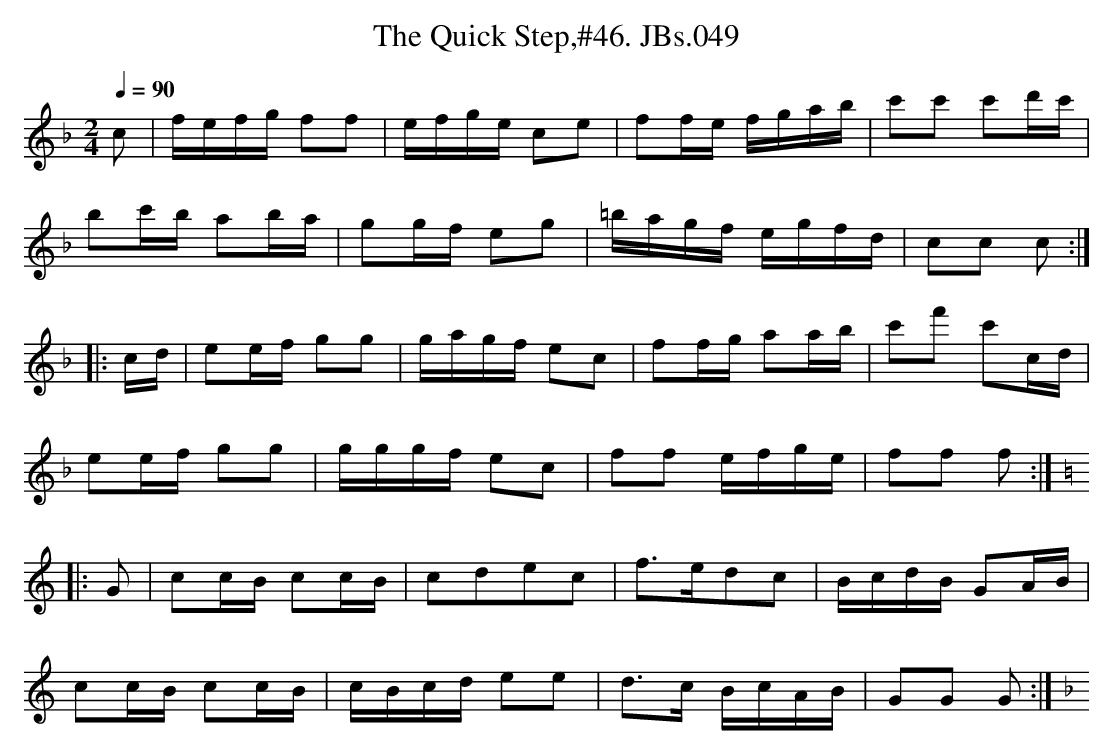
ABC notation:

X:1
T:Quick Step,#46. JBs.049, The
M:2/4
L:1/16
Q:1/4=90
K:F
c2|fefg f2f2|efge c2e2|f2fe fgab|c'2c'2 c'2d'c'|
b2c'b a2ba|g2gf e2g2|=bagf egfd|c2c2 c2:|
|:cd|e2ef g2g2|gagf e2c2|f2fg a2ab|c'2f'2 c'2cd|
e2ef g2g2|gggf e2c2|f2f2 efge|f2f2 f2:|
K:C Maj
|:G2|c2cB c2cB|c2d2e2c2|f3ed2c2|BcdB G2AB|
c2cB c2cB|cBcd e2e2|d3c BcAB|G2G2 G2:|
K:F Maj
